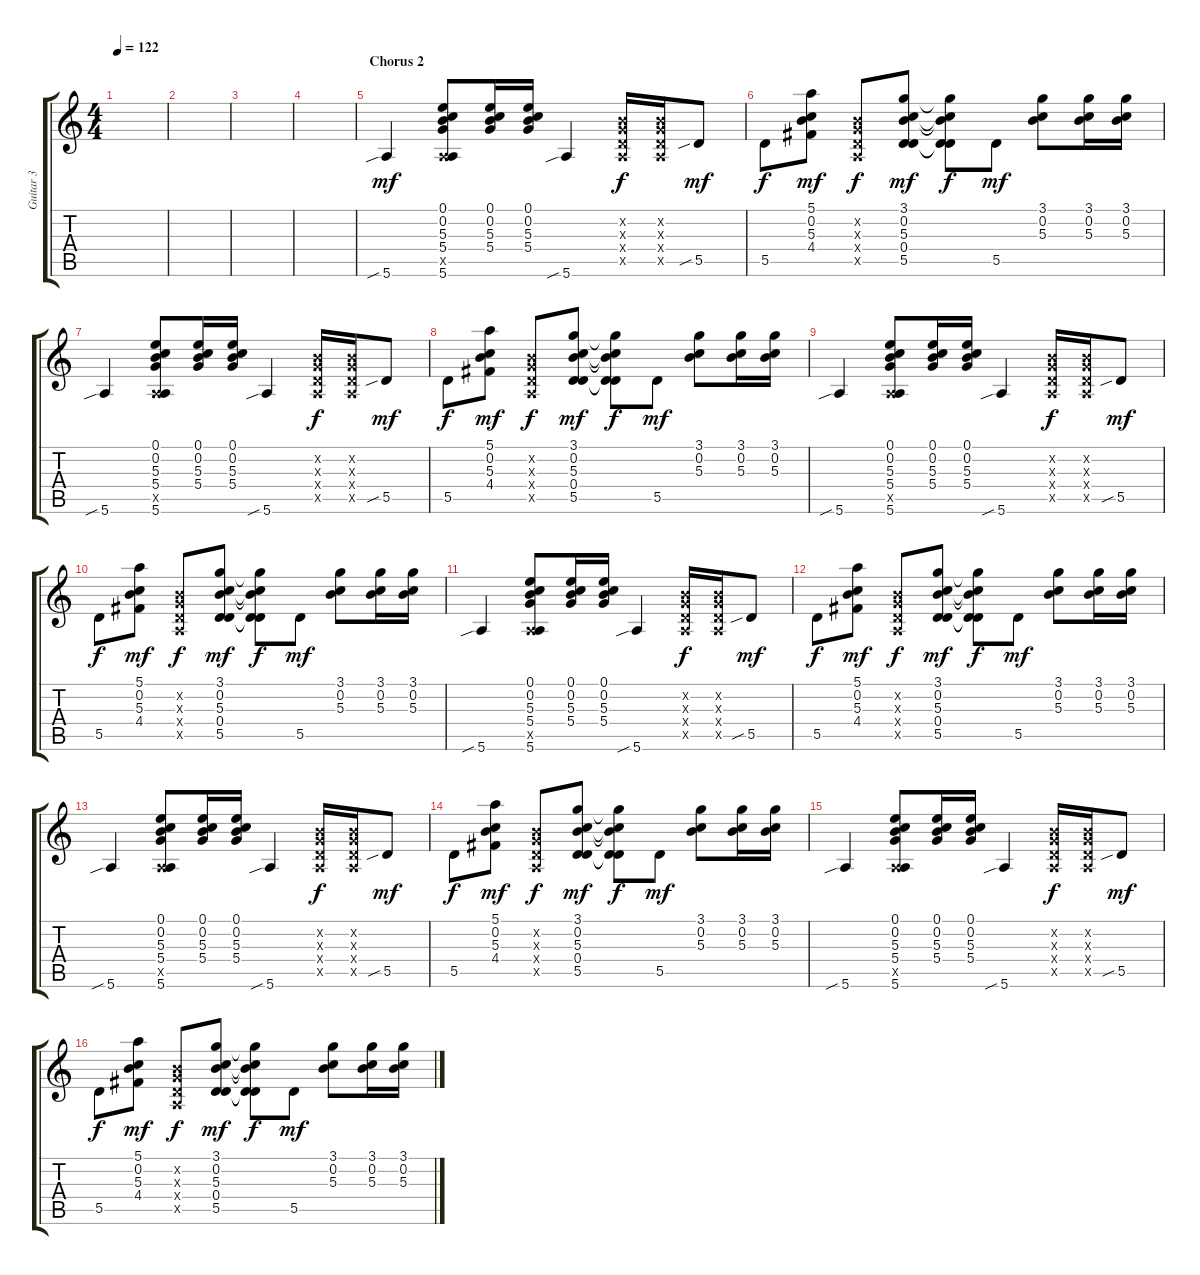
\track ("Guitar 3" "Guitar 3") {instrument acousticguitarsteel}
\staff {score tabs}
\tuning (E4 B3 G3 D3 A2 E2) {hide}
\ts (4 4)
\tempo 122
\clef g2
\ks c
|
|
|
|
\section ("" "Chorus 2")
5.6{sib}.4{dy mf} (0.1 0.2 5.3 5.4 0.5{x} 5.6).8 (0.1 0.2 5.3 5.4).16 (0.1 0.2 5.3 5.4).16 5.6{sib}.4 (0.2{x} 0.3{x} 0.4{x} 0.5{x}).16{dy f} (0.2{x} 0.3{x} 0.4{x} 0.5{x}).16 5.5{sib}.8{dy mf} |
5.5.8{dy f} (5.1 0.2 5.3 4.4).8{dy mf} (0.2{x} 0.3{x} 0.4{x} 0.5{x}).8{dy f} (3.1 0.2 5.3 0.4 5.5).8{dy mf} (3.1{t} 0.2{t} 5.3{t} 0.4{t} 5.5{t}).8{dy f} 5.5.8{dy mf} (3.1 0.2 5.3).8 (3.1 0.2 5.3).16 (3.1 0.2 5.3).16 |
5.6{sib}.4 (0.1 0.2 5.3 5.4 0.5{x} 5.6).8 (0.1 0.2 5.3 5.4).16 (0.1 0.2 5.3 5.4).16 5.6{sib}.4 (0.2{x} 0.3{x} 0.4{x} 0.5{x}).16{dy f} (0.2{x} 0.3{x} 0.4{x} 0.5{x}).16 5.5{sib}.8{dy mf} |
5.5.8{dy f} (5.1 0.2 5.3 4.4).8{dy mf} (0.2{x} 0.3{x} 0.4{x} 0.5{x}).8{dy f} (3.1 0.2 5.3 0.4 5.5).8{dy mf} (3.1{t} 0.2{t} 5.3{t} 0.4{t} 5.5{t}).8{dy f} 5.5.8{dy mf} (3.1 0.2 5.3).8 (3.1 0.2 5.3).16 (3.1 0.2 5.3).16 |
5.6{sib}.4 (0.1 0.2 5.3 5.4 0.5{x} 5.6).8 (0.1 0.2 5.3 5.4).16 (0.1 0.2 5.3 5.4).16 5.6{sib}.4 (0.2{x} 0.3{x} 0.4{x} 0.5{x}).16{dy f} (0.2{x} 0.3{x} 0.4{x} 0.5{x}).16 5.5{sib}.8{dy mf} |
5.5.8{dy f} (5.1 0.2 5.3 4.4).8{dy mf} (0.2{x} 0.3{x} 0.4{x} 0.5{x}).8{dy f} (3.1 0.2 5.3 0.4 5.5).8{dy mf} (3.1{t} 0.2{t} 5.3{t} 0.4{t} 5.5{t}).8{dy f} 5.5.8{dy mf} (3.1 0.2 5.3).8 (3.1 0.2 5.3).16 (3.1 0.2 5.3).16 |
5.6{sib}.4 (0.1 0.2 5.3 5.4 0.5{x} 5.6).8 (0.1 0.2 5.3 5.4).16 (0.1 0.2 5.3 5.4).16 5.6{sib}.4 (0.2{x} 0.3{x} 0.4{x} 0.5{x}).16{dy f} (0.2{x} 0.3{x} 0.4{x} 0.5{x}).16 5.5{sib}.8{dy mf} |
5.5.8{dy f} (5.1 0.2 5.3 4.4).8{dy mf} (0.2{x} 0.3{x} 0.4{x} 0.5{x}).8{dy f} (3.1 0.2 5.3 0.4 5.5).8{dy mf} (3.1{t} 0.2{t} 5.3{t} 0.4{t} 5.5{t}).8{dy f} 5.5.8{dy mf} (3.1 0.2 5.3).8 (3.1 0.2 5.3).16 (3.1 0.2 5.3).16 |
5.6{sib}.4 (0.1 0.2 5.3 5.4 0.5{x} 5.6).8 (0.1 0.2 5.3 5.4).16 (0.1 0.2 5.3 5.4).16 5.6{sib}.4 (0.2{x} 0.3{x} 0.4{x} 0.5{x}).16{dy f} (0.2{x} 0.3{x} 0.4{x} 0.5{x}).16 5.5{sib}.8{dy mf} |
5.5.8{dy f} (5.1 0.2 5.3 4.4).8{dy mf} (0.2{x} 0.3{x} 0.4{x} 0.5{x}).8{dy f} (3.1 0.2 5.3 0.4 5.5).8{dy mf} (3.1{t} 0.2{t} 5.3{t} 0.4{t} 5.5{t}).8{dy f} 5.5.8{dy mf} (3.1 0.2 5.3).8 (3.1 0.2 5.3).16 (3.1 0.2 5.3).16 |
5.6{sib}.4 (0.1 0.2 5.3 5.4 0.5{x} 5.6).8 (0.1 0.2 5.3 5.4).16 (0.1 0.2 5.3 5.4).16 5.6{sib}.4 (0.2{x} 0.3{x} 0.4{x} 0.5{x}).16{dy f} (0.2{x} 0.3{x} 0.4{x} 0.5{x}).16 5.5{sib}.8{dy mf} |
5.5.8{dy f} (5.1 0.2 5.3 4.4).8{dy mf} (0.2{x} 0.3{x} 0.4{x} 0.5{x}).8{dy f} (3.1 0.2 5.3 0.4 5.5).8{dy mf} (3.1{t} 0.2{t} 5.3{t} 0.4{t} 5.5{t}).8{dy f} 5.5.8{dy mf} (3.1 0.2 5.3).8 (3.1 0.2 5.3).16 (3.1 0.2 5.3).16
